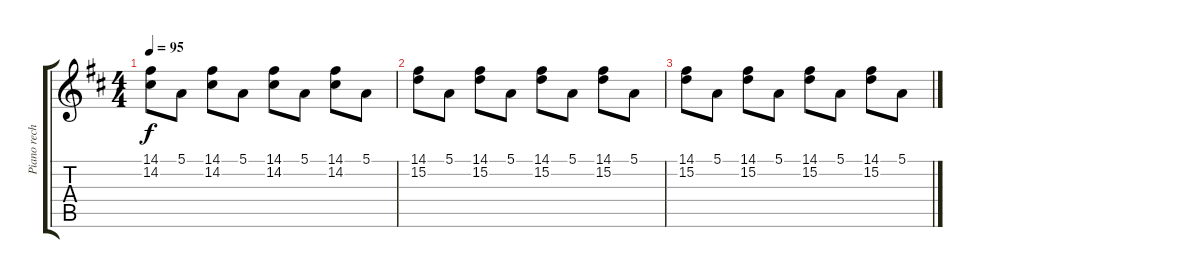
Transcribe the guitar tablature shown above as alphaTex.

\track ("Piano rechterhand" "Piano rech") {instrument acousticgrandpiano}
\staff {score tabs}
\tuning (E4 B3 G3 D3 A2 E2) {hide}
\ts (4 4)
\tempo 95
\clef g2
\ks d
(14.1 14.2).8{dy f} 5.1.8 (14.1 14.2).8 5.1.8 (14.1 14.2).8 5.1.8 (14.1 14.2).8 5.1.8 |
(14.1 15.2).8 5.1.8 (14.1 15.2).8 5.1.8 (14.1 15.2).8 5.1.8 (14.1 15.2).8 5.1.8 |
(14.1 15.2).8 5.1.8 (14.1 15.2).8 5.1.8 (14.1 15.2).8 5.1.8 (14.1 15.2).8 5.1.8
